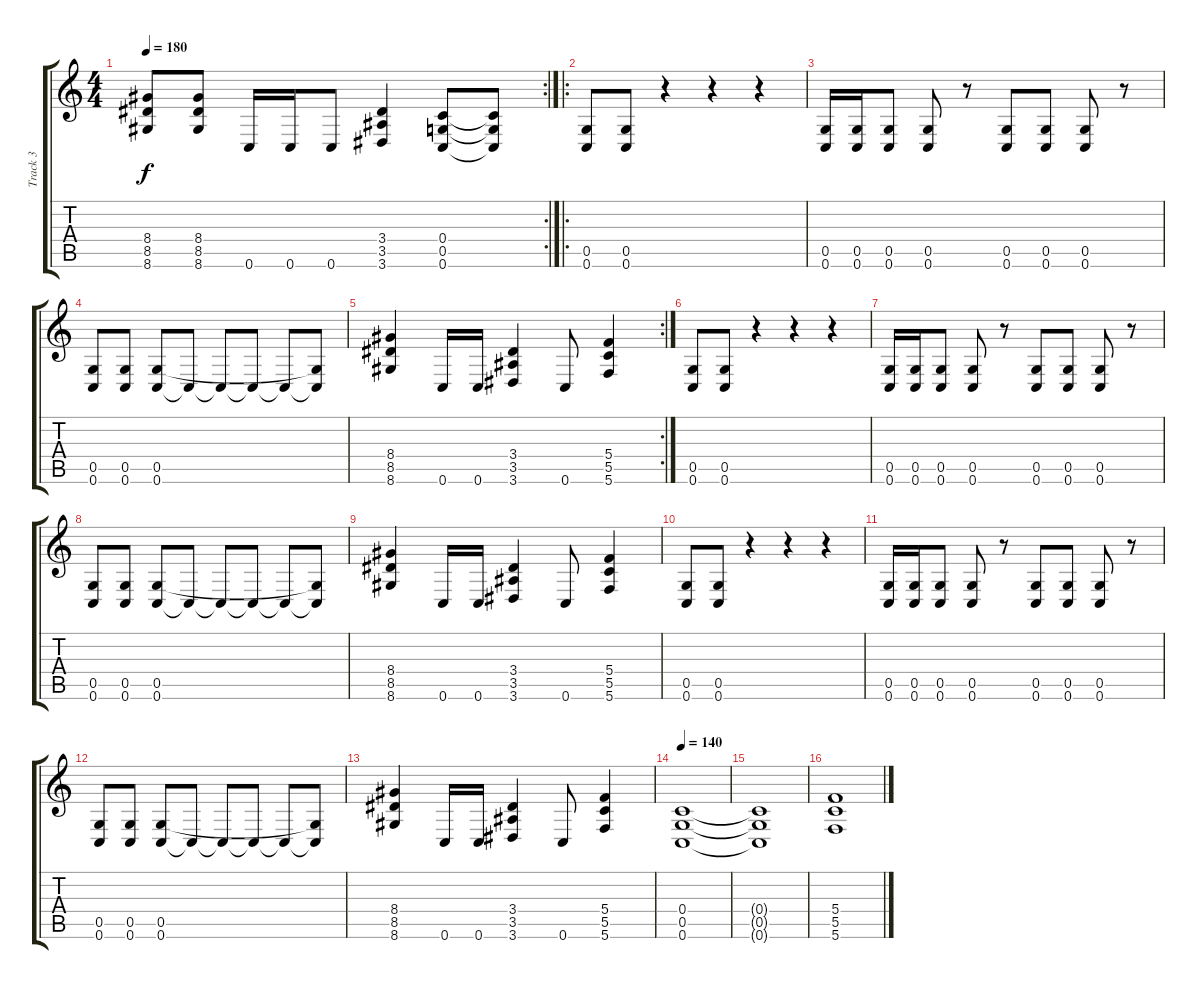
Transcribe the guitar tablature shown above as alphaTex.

\track ("Track 3" "Track 3") {instrument distortionguitar}
\staff {score tabs}
\tuning (D4 A3 F3 C3 G2 C2) {hide}
\rc 2
\ts (4 4)
\tempo 180
\clef g2
\ks c
(8.4 8.5 8.6).8{dy f} (8.4 8.5 8.6).8 0.6.16 0.6.16 0.6.8 (3.4 3.5 3.6).4 (0.4 0.5 0.6).8 (0.4{t} 0.5{t} 0.6{t}).8 |
\ro
(0.5 0.6).8 (0.5 0.6).8 r.4 r.4 r.4 |
(0.5 0.6).16 (0.5 0.6).16 (0.5 0.6).8 (0.5 0.6).8 r.8 (0.5 0.6).8 (0.5 0.6).8 (0.5 0.6).8 r.8 |
(0.5 0.6).8 (0.5 0.6).8 (0.5 0.6).8 0.6{t}.8 0.6{t}.8 0.6{t}.8 0.6{t}.8 (0.5{t} 0.6{t}).8 |
\rc 2
(8.4 8.5 8.6).4 0.6.16 0.6.16 (3.4 3.5 3.6).4 0.6.8 (5.4 5.5 5.6).4 |
(0.5 0.6).8 (0.5 0.6).8 r.4 r.4 r.4 |
(0.5 0.6).16 (0.5 0.6).16 (0.5 0.6).8 (0.5 0.6).8 r.8 (0.5 0.6).8 (0.5 0.6).8 (0.5 0.6).8 r.8 |
(0.5 0.6).8 (0.5 0.6).8 (0.5 0.6).8 0.6{t}.8 0.6{t}.8 0.6{t}.8 0.6{t}.8 (0.5{t} 0.6{t}).8 |
(8.4 8.5 8.6).4 0.6.16 0.6.16 (3.4 3.5 3.6).4 0.6.8 (5.4 5.5 5.6).4 |
(0.5 0.6).8 (0.5 0.6).8 r.4 r.4 r.4 |
(0.5 0.6).16 (0.5 0.6).16 (0.5 0.6).8 (0.5 0.6).8 r.8 (0.5 0.6).8 (0.5 0.6).8 (0.5 0.6).8 r.8 |
(0.5 0.6).8 (0.5 0.6).8 (0.5 0.6).8 0.6{t}.8 0.6{t}.8 0.6{t}.8 0.6{t}.8 (0.5{t} 0.6{t}).8 |
(8.4 8.5 8.6).4 0.6.16 0.6.16 (3.4 3.5 3.6).4 0.6.8 (5.4 5.5 5.6).4 |
\tempo 140
(0.4 0.5 0.6).1 |
(0.4{t} 0.5{t} 0.6{t}).1 |
(5.4 5.5 5.6).1
